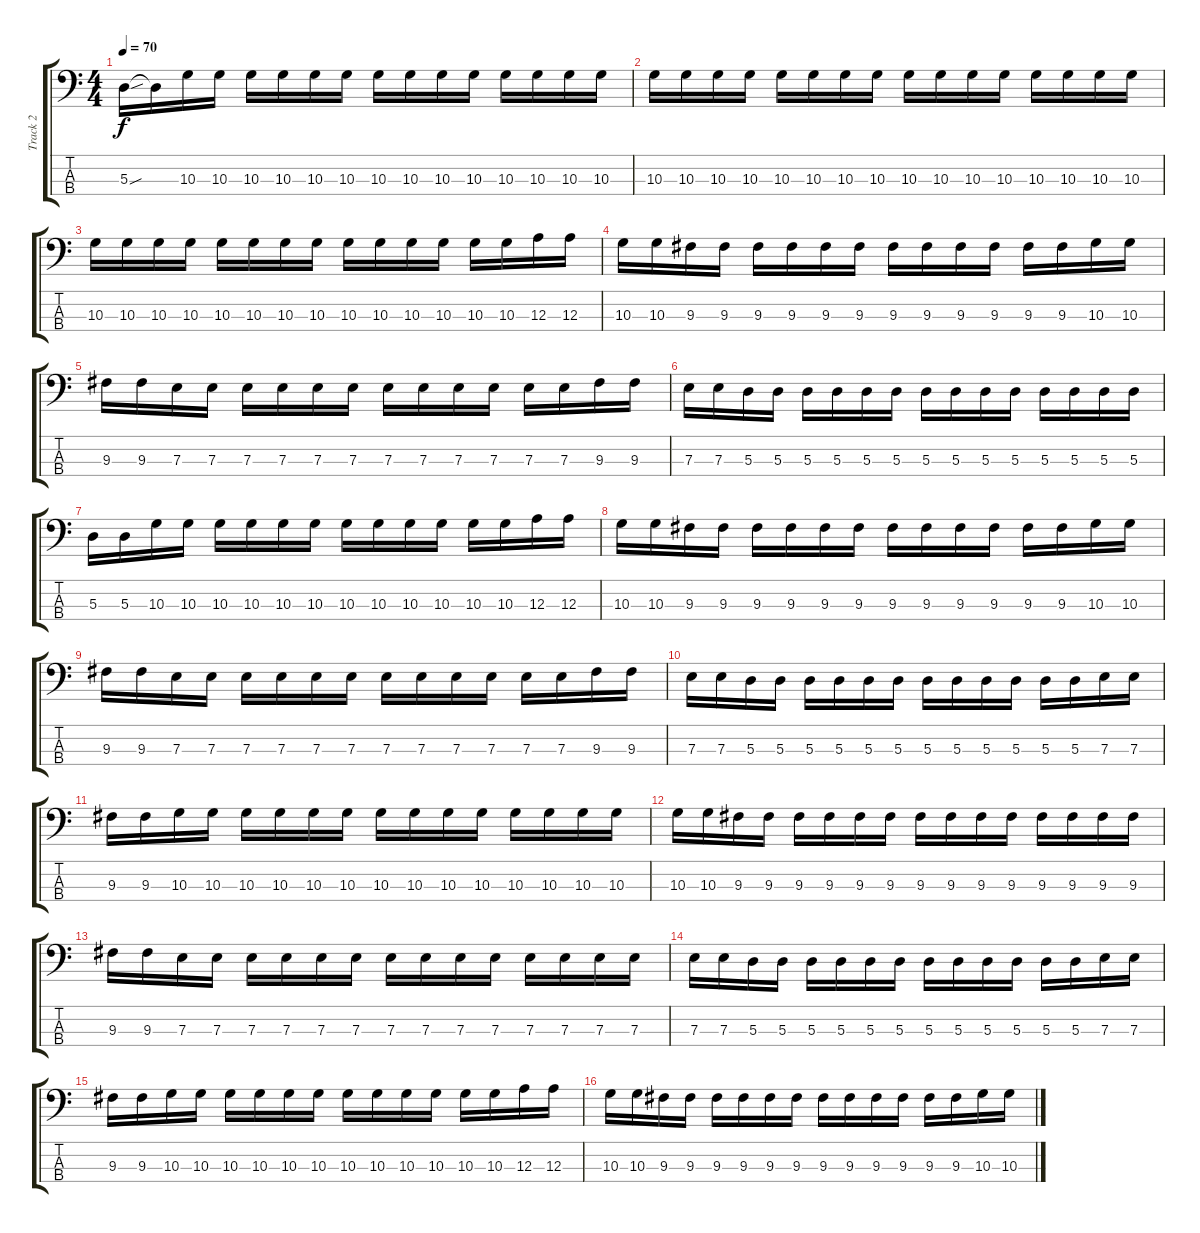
\track ("Track 2" "Track 2") {instrument electricbassfinger}
\staff {score tabs}
\tuning (G2 D2 A1 E1) {hide}
\ts (4 4)
\tempo 70
\clef f4
\ks c
5.3{sou}.16{dy f instrument electricbassfinger} 5.3{t}.16 10.3.16 10.3.16 10.3.16 10.3.16 10.3.16 10.3.16 10.3.16 10.3.16 10.3.16 10.3.16 10.3.16 10.3.16 10.3.16 10.3.16 |
10.3.16 10.3.16 10.3.16 10.3.16 10.3.16 10.3.16 10.3.16 10.3.16 10.3.16 10.3.16 10.3.16 10.3.16 10.3.16 10.3.16 10.3.16 10.3.16 |
10.3.16 10.3.16 10.3.16 10.3.16 10.3.16 10.3.16 10.3.16 10.3.16 10.3.16 10.3.16 10.3.16 10.3.16 10.3.16 10.3.16 12.3.16 12.3.16 |
10.3.16 10.3.16 9.3.16 9.3.16 9.3.16 9.3.16 9.3.16 9.3.16 9.3.16 9.3.16 9.3.16 9.3.16 9.3.16 9.3.16 10.3.16 10.3.16 |
9.3.16 9.3.16 7.3.16 7.3.16 7.3.16 7.3.16 7.3.16 7.3.16 7.3.16 7.3.16 7.3.16 7.3.16 7.3.16 7.3.16 9.3.16 9.3.16 |
7.3.16 7.3.16 5.3.16 5.3.16 5.3.16 5.3.16 5.3.16 5.3.16 5.3.16 5.3.16 5.3.16 5.3.16 5.3.16 5.3.16 5.3.16 5.3.16 |
5.3.16 5.3.16 10.3.16 10.3.16 10.3.16 10.3.16 10.3.16 10.3.16 10.3.16 10.3.16 10.3.16 10.3.16 10.3.16 10.3.16 12.3.16 12.3.16 |
10.3.16 10.3.16 9.3.16 9.3.16 9.3.16 9.3.16 9.3.16 9.3.16 9.3.16 9.3.16 9.3.16 9.3.16 9.3.16 9.3.16 10.3.16 10.3.16 |
9.3.16 9.3.16 7.3.16 7.3.16 7.3.16 7.3.16 7.3.16 7.3.16 7.3.16 7.3.16 7.3.16 7.3.16 7.3.16 7.3.16 9.3.16 9.3.16 |
7.3.16 7.3.16 5.3.16 5.3.16 5.3.16 5.3.16 5.3.16 5.3.16 5.3.16 5.3.16 5.3.16 5.3.16 5.3.16 5.3.16 7.3.16 7.3.16 |
9.3.16 9.3.16 10.3.16 10.3.16 10.3.16 10.3.16 10.3.16 10.3.16 10.3.16 10.3.16 10.3.16 10.3.16 10.3.16 10.3.16 10.3.16 10.3.16 |
10.3.16 10.3.16 9.3.16 9.3.16 9.3.16 9.3.16 9.3.16 9.3.16 9.3.16 9.3.16 9.3.16 9.3.16 9.3.16 9.3.16 9.3.16 9.3.16 |
9.3.16 9.3.16 7.3.16 7.3.16 7.3.16 7.3.16 7.3.16 7.3.16 7.3.16 7.3.16 7.3.16 7.3.16 7.3.16 7.3.16 7.3.16 7.3.16 |
7.3.16 7.3.16 5.3.16 5.3.16 5.3.16 5.3.16 5.3.16 5.3.16 5.3.16 5.3.16 5.3.16 5.3.16 5.3.16 5.3.16 7.3.16 7.3.16 |
9.3.16 9.3.16 10.3.16 10.3.16 10.3.16 10.3.16 10.3.16 10.3.16 10.3.16 10.3.16 10.3.16 10.3.16 10.3.16 10.3.16 12.3.16 12.3.16 |
10.3.16 10.3.16 9.3.16 9.3.16 9.3.16 9.3.16 9.3.16 9.3.16 9.3.16 9.3.16 9.3.16 9.3.16 9.3.16 9.3.16 10.3.16 10.3.16
